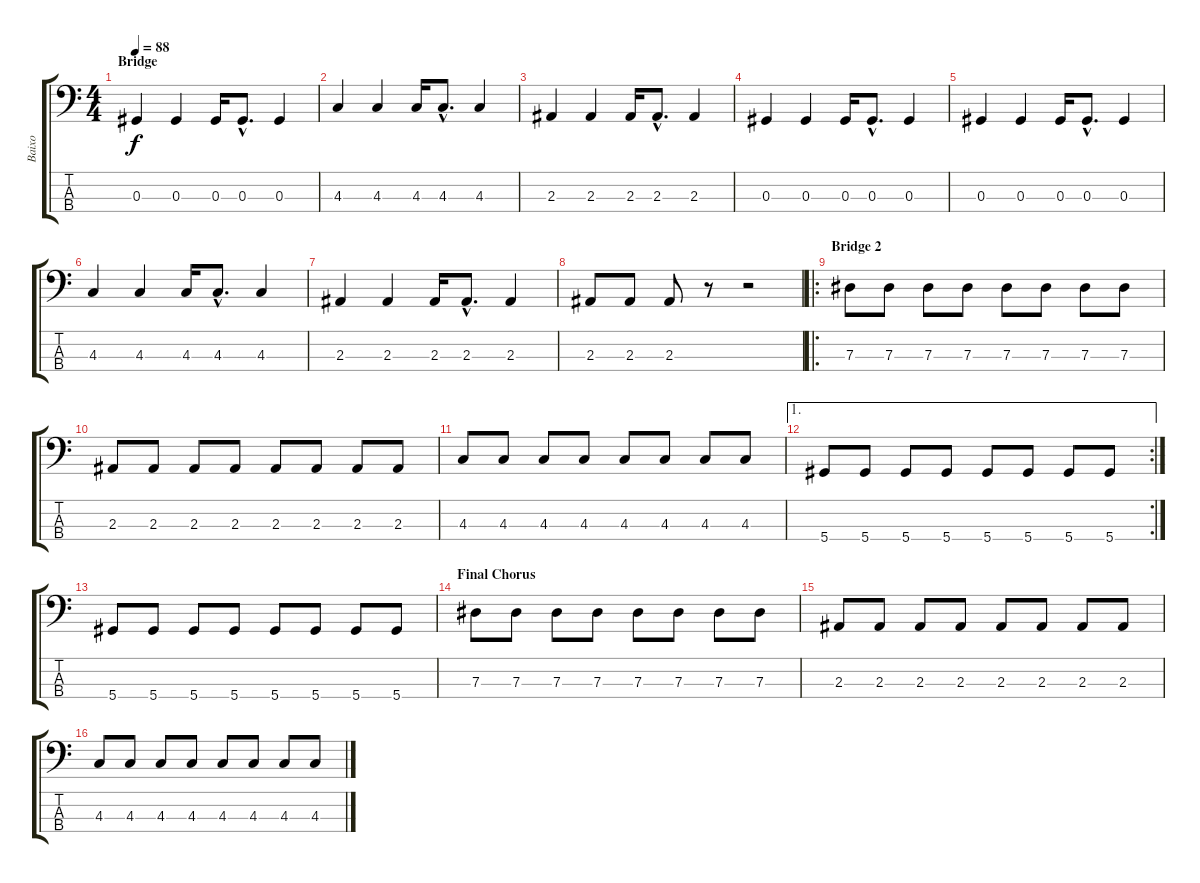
\track ("Baixo" "Baixo") {instrument electricbassfinger}
\staff {score tabs}
\tuning (Gb2 Db2 Ab1 Eb1) {hide}
\ts (4 4)
\section ("" "Bridge")
\tempo 88
\clef f4
\ks c
0.3.4{dy f} 0.3.4 0.3.16 0.3{hac}.8{d} 0.3.4 |
4.3.4 4.3.4 4.3.16 4.3{hac}.8{d} 4.3.4 |
2.3.4 2.3.4 2.3.16 2.3{hac}.8{d} 2.3.4 |
0.3.4 0.3.4 0.3.16 0.3{hac}.8{d} 0.3.4 |
0.3.4 0.3.4 0.3.16 0.3{hac}.8{d} 0.3.4 |
4.3.4 4.3.4 4.3.16 4.3{hac}.8{d} 4.3.4 |
2.3.4 2.3.4 2.3.16 2.3{hac}.8{d} 2.3.4 |
2.3.8 2.3.8 2.3.8 r.8 r.2 |
\ro
\section ("" "Bridge 2")
7.3.8 7.3.8 7.3.8 7.3.8 7.3.8 7.3.8 7.3.8 7.3.8 |
2.3.8 2.3.8 2.3.8 2.3.8 2.3.8 2.3.8 2.3.8 2.3.8 |
4.3.8 4.3.8 4.3.8 4.3.8 4.3.8 4.3.8 4.3.8 4.3.8 |
\ae 1
\rc 2
5.4.8 5.4.8 5.4.8 5.4.8 5.4.8 5.4.8 5.4.8 5.4.8 |
5.4.8 5.4.8 5.4.8 5.4.8 5.4.8 5.4.8 5.4.8 5.4.8 |
\section ("" "Final Chorus")
7.3.8 7.3.8 7.3.8 7.3.8 7.3.8 7.3.8 7.3.8 7.3.8 |
2.3.8 2.3.8 2.3.8 2.3.8 2.3.8 2.3.8 2.3.8 2.3.8 |
4.3.8 4.3.8 4.3.8 4.3.8 4.3.8 4.3.8 4.3.8 4.3.8
